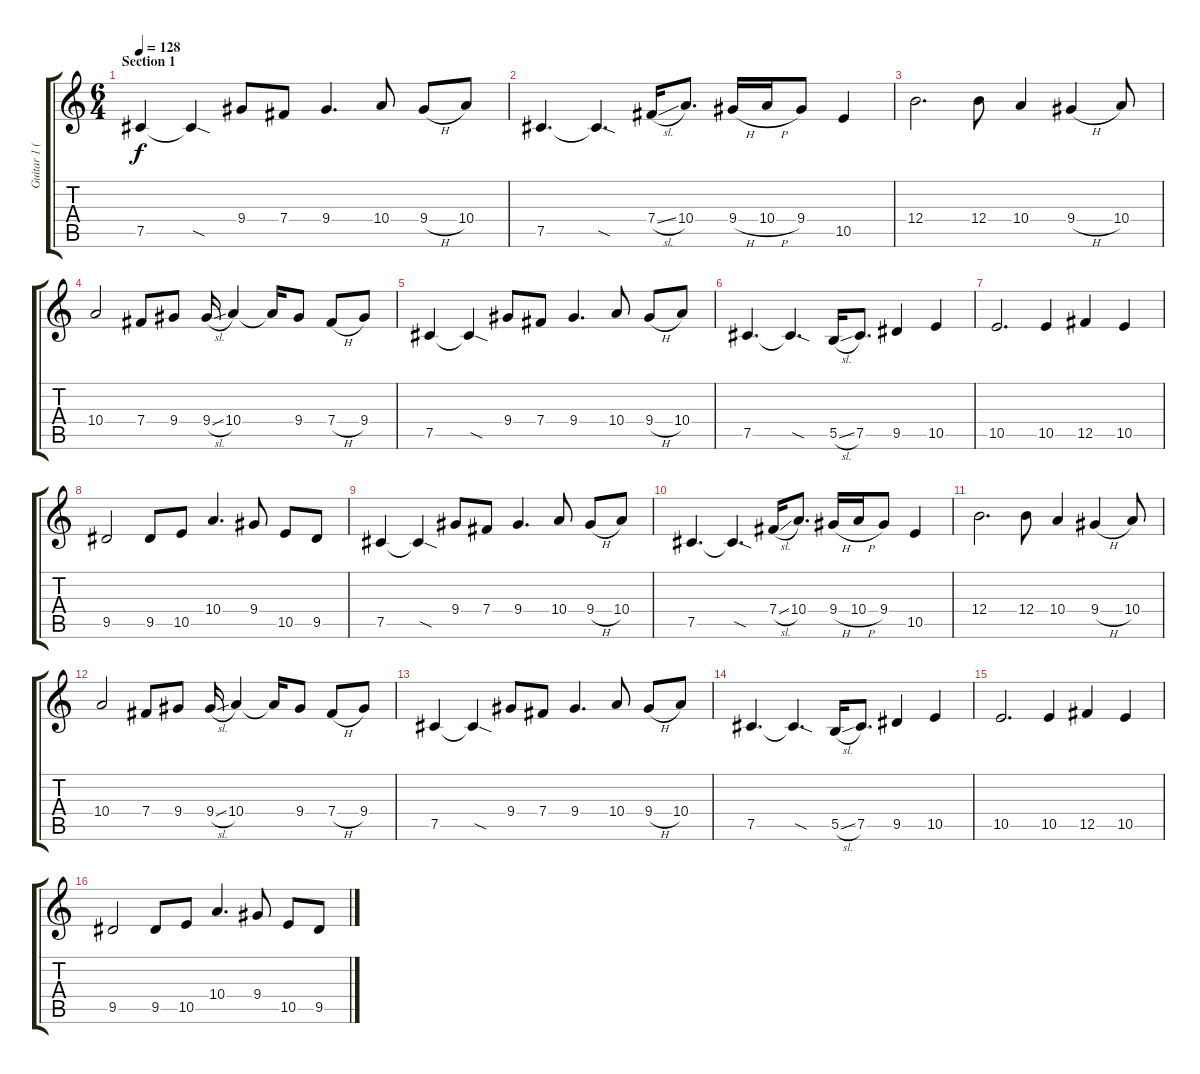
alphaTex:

\track ("Guitar 1 (Distortion)" "Guitar 1 (") {instrument distortionguitar}
\staff {score tabs}
\tuning (Db4 Ab3 E3 B2 Gb2 Db2) {hide}
\ts (6 4)
\section ("" "Section 1")
\tempo 128
\clef g2
\ks c
7.5.4{dy f instrument distortionguitar} 7.5{sod t}.4 9.4.8 7.4.8 9.4.4{d} 10.4.8 9.4{h}.8 10.4.8 |
7.5.4{d} 7.5{sod t}.4{d} 7.4{sl}.16 10.4.8{d} 9.4{h}.16 10.4{h}.16 9.4.8 10.5.4 |
12.4.2{d} 12.4.8 10.4.4 9.4{h}.4 10.4.8 |
10.4.2 7.4.8 9.4.8 9.4{sl}.16 10.4.4 10.4{t}.16 9.4.8 7.4{h}.8 9.4.8 |
7.5.4 7.5{sod t}.4 9.4.8 7.4.8 9.4.4{d} 10.4.8 9.4{h}.8 10.4.8 |
7.5.4{d} 7.5{sod t}.4{d} 5.5{sl}.16 7.5.8{d} 9.5.4 10.5.4 |
10.5.2{d} 10.5.4 12.5.4 10.5.4 |
9.5.2 9.5.8 10.5.8 10.4.4{d} 9.4.8 10.5.8 9.5.8 |
7.5.4 7.5{sod t}.4 9.4.8 7.4.8 9.4.4{d} 10.4.8 9.4{h}.8 10.4.8 |
7.5.4{d} 7.5{sod t}.4{d} 7.4{sl}.16 10.4.8{d} 9.4{h}.16 10.4{h}.16 9.4.8 10.5.4 |
12.4.2{d} 12.4.8 10.4.4 9.4{h}.4 10.4.8 |
10.4.2 7.4.8 9.4.8 9.4{sl}.16 10.4.4 10.4{t}.16 9.4.8 7.4{h}.8 9.4.8 |
7.5.4 7.5{sod t}.4 9.4.8 7.4.8 9.4.4{d} 10.4.8 9.4{h}.8 10.4.8 |
7.5.4{d} 7.5{sod t}.4{d} 5.5{sl}.16 7.5.8{d} 9.5.4 10.5.4 |
10.5.2{d} 10.5.4 12.5.4 10.5.4 |
9.5.2 9.5.8 10.5.8 10.4.4{d} 9.4.8 10.5.8 9.5.8
